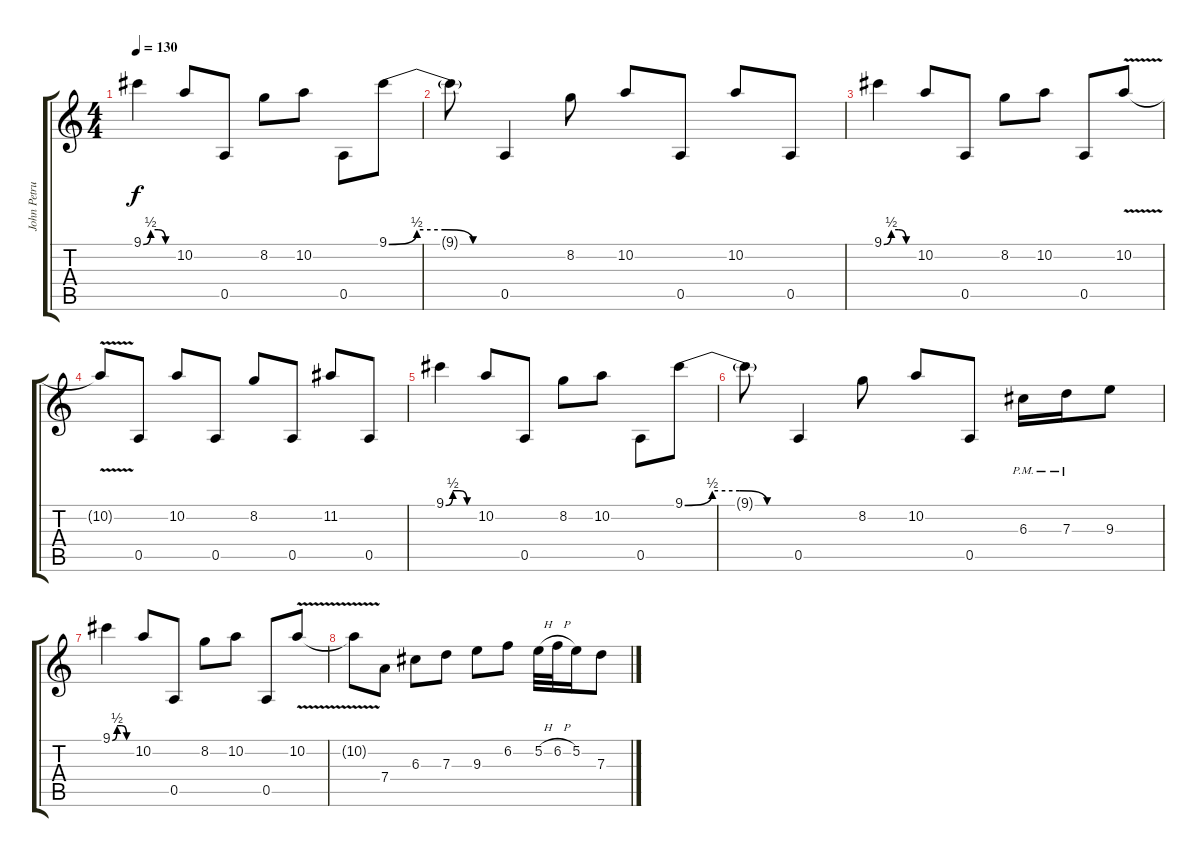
\track ("John Petrucci" "John Petru") {instrument distortionguitar}
\staff {score tabs}
\tuning (E4 B3 G3 D3 A2 E2) {hide}
\ts (4 4)
\tempo 130
\clef g2
\ks c
9.1{be (custom 0 0 15 2 30 2 45 0 60 0)}.4{dy f} 10.2.8 0.5.8 8.2.8 10.2.8 0.5.8 9.1{be (custom 0 0 15 2 30 2 45 0 60 0)}.8 |
9.1{t}.8 0.5.4 8.2.8 10.2.8 0.5.8 10.2.8 0.5.8 |
9.1{be (custom 0 0 15 2 30 2 45 0 60 0)}.4 10.2.8 0.5.8 8.2.8 10.2.8 0.5.8 10.2{v}.8 |
10.2{t}.8 0.5.8 10.2.8 0.5.8 8.2.8 0.5.8 11.2.8 0.5.8 |
9.1{be (custom 0 0 15 2 30 2 45 0 60 0)}.4 10.2.8 0.5.8 8.2.8 10.2.8 0.5.8 9.1{be (custom 0 0 15 2 30 2 45 0 60 0)}.8 |
9.1{t}.8 0.5.4 8.2.8 10.2.8 0.5.8 6.3{pm}.16 7.3{pm}.16 9.3.8 |
9.1{be (custom 0 0 15 2 30 2 45 0 60 0)}.4 10.2.8 0.5.8 8.2.8 10.2.8 0.5.8 10.2{v}.8 |
10.2{t}.8 7.4.8 6.3.8 7.3.8 9.3.8 6.2.8 5.2{h}.32 6.2{h}.32 5.2.16 7.3.8
